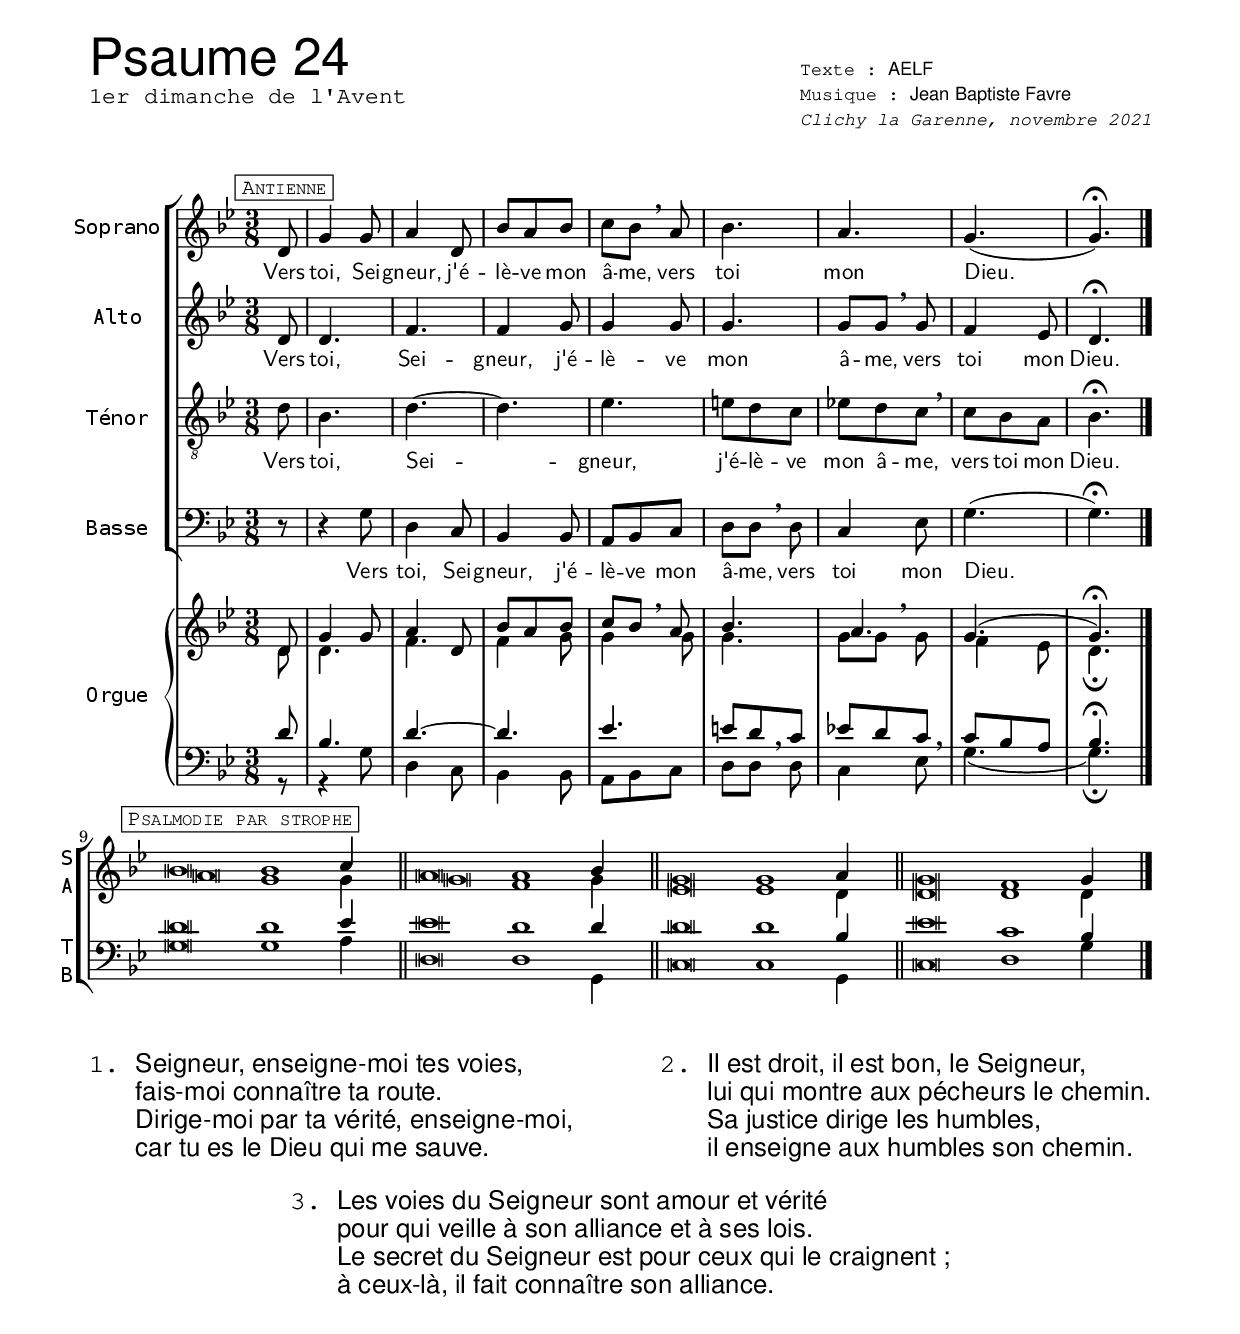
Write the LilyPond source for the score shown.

\version "2.18.2"
\language "english"
\include "../libs/commonFunctions.ily"

tempoVerseRallentando = {
  \set Score.tempoHideNote = ##t
  \tempo 4=60
}
tempoVerseAcelerando = {
  \set Score.tempoHideNote = ##t
  \tempo 2=120
}

scoreHeader = \header {
  title = "Psaume 24"
  subtitle = "1er dimanche de l'Avent"
  composer = "Jean Baptiste Favre"
  poet = "AELF"
  date = "Clichy la Garenne, novembre 2021"
}

global = {
  \key g \minor
  \time 3/8
}

%%%%%%%%%%%%%%%%%%%%%%%%%%%%%%
%%%%%%%%%% Antiphon %%%%%%%%%%
%%%%%%%%%%%%%%%%%%%%%%%%%%%%%%

antiphonRythm = {
 \partial 8 s8 s4.*8 \bar "|." \break
}
antiphonMusicSoprano = \relative c' {
  \markCustom "Antienne"
  \partial 8 d8 g4 g8 a4 d,8 bf' a bf c bf \breathe a bf4. a g (g)
  }

antiphonMusicAlto = \relative c' {
  \partial 8 d8 d4. f f4 g8 g4 g8 g4. g8 g \breathe g f4 ef8 d4.
  }

antiphonMusicTenor =  \relative c' {
  \partial 8 d8 bf4. d4.~ d4. ef4. e8 d c ef! d c \breathe c bf a bf4.
  }

antiphonMusicBass =  \relative c' {
  \partial 8 r8 r4 g8 d4 c8 bf4 bf8 a8 bf c d8 d \breathe d c4 ef8 g4. (g)
  }

antiphonLyrics = \lyricmode {
  Vers toi, Sei -- gneur, j'é -- lè -- ve mon â -- me, vers toi mon Dieu.
  }

antiphonLyricsSoprano = \antiphonLyrics
antiphonLyricsAlto = \antiphonLyrics
antiphonLyricsTenor = \antiphonLyrics
antiphonLyricsBass = \antiphonLyrics

%%%%%%%%%%%%%%%%%%%%%%%%%%%%%%%%%%%%%%%%%%%%%%
%%%%%%%%%%          Verses          %%%%%%%%%%
%%%%%%%%%%%%%%%%%%%%%%%%%%%%%%%%%%%%%%%%%%%%%%
verseStropheRythm = {
  \accidentalStyle forget
  \once \override Score.RehearsalMark.break-align-symbols = #'(clef)
  \markCustom "Psalmodie par strophe" \cadenzaOn
  \tempoVerseAcelerando s\breve s1 \tempoVerseRallentando s4 \bar "||"
  \tempoVerseAcelerando s\breve s1 \tempoVerseRallentando s4 \bar "||"
  \tempoVerseAcelerando s\breve s1 \tempoVerseRallentando s4 \bar "||"
  \tempoVerseAcelerando s\breve s1 \tempoVerseRallentando s4 \bar "|." \break
}
verseStropheMusicSoprano = \relative c'' {
  bf\breve bf1 c4
  a\breve a1 bf4
  g\breve g1 a4
  g\breve f1 g4
  }
verseStropheMusicAlto = \relative c'' {
  a\breve g1 g4
  g\breve f1 g4
  ef\breve ef1 d4
  d\breve d1 d4
  }

verseStropheMusicTenor = \relative c' {
  d\breve d1 ef4
  ef\breve d1 d4
  d\breve d1 bf4
  ef\breve c1 bf4
  }

verseStropheMusicBass = \relative c' {
  g\breve g1 a4
  d,\breve d1 g,4
  c\breve c1 g4
  c\breve d1 g4
  }

verseLyrics = \markuplist {
  \override #'(font-family . sans)
  \override #'(font-size . 2)
  \column {
    \fill-line {
      \left-column{
        \concat { \typewriter "1. " "Seigneur, enseigne-moi tes voies,"}
        \concat { \typewriter "   " "fais-moi connaître ta route."}
        \concat { \typewriter "   " "Dirige-moi par ta vérité, enseigne-moi,"}
        \concat { \typewriter "   " "car tu es le Dieu qui me sauve."}
      }
      \hspace #1
      \left-column{
        \concat { \typewriter "2. " "Il est droit, il est bon, le Seigneur,"}
        \concat { \typewriter "   " "lui qui montre aux pécheurs le chemin."}
        \concat { \typewriter "   " "Sa justice dirige les humbles,"}
        \concat { \typewriter "   " "il enseigne aux humbles son chemin."}
      }
    }
    \vspace #1
    \fill-line {
      \column {
        \concat { \typewriter "3. " "Les voies du Seigneur sont amour et vérité"}
        \concat { \typewriter "   " "pour qui veille à son alliance et à ses lois."}
        \concat { \typewriter "   " "Le secret du Seigneur est pour ceux qui le craignent&nbsp;;"}
        \concat { \typewriter "   " "à ceux-là, il fait connaître son alliance."}
      }
    }
  }
}

%%%%%%%%%%%%%%%%%%%%%%%%%%%%%%%%%%%%%%%%%%%%%%%%%%%%%%%%%%%%%%%%%%%%%
%%%%%%%%%%%%%%%%%%%          Draw score          %%%%%%%%%%%%%%%%%%%%
%%%%%%%%%%%%%%%%%%%%%%%%%%%%%%%%%%%%%%%%%%%%%%%%%%%%%%%%%%%%%%%%%%%%%
% Load Piano settings & layout
partition = {
  <<
    % Antienne à 4 voix mixtes
    %\include "../libs/layouts/commonAntiphonFourVoices.ily"
    \new ChoirStaff = "Antophon4Voices" <<
      \new Staff = "AntiphonSopranoStaff" <<
        \once \override Staff.VerticalAxisGroup.remove-first = ##t
        \set Staff.instrumentName = "Soprano"
        \clef "treble"
        \new Dynamics \antiphonRythm
        \new Voice = "antiphonSoprano" { \global \antiphonMusicSoprano\fermata}
        \new Lyrics \lyricsto "antiphonSoprano" { \antiphonLyricsSoprano }
      >>
      \new Staff = "AntiphonAltoStaff" <<
        \once \override Staff.VerticalAxisGroup.remove-first = ##t
        \set Staff.instrumentName = "Alto"
        \clef "treble"
        \new Dynamics \antiphonRythm
        \new Voice = "antiphonAlto" { \global \antiphonMusicAlto\fermata }
        \new Lyrics \lyricsto "antiphonAlto" { \antiphonLyricsAlto }
      >>
      \new Staff = "AntiphonTenorStaff" <<
        \once \override Staff.VerticalAxisGroup.remove-first = ##t
        \set Staff.instrumentName = "Ténor"
        \clef "treble_8"
        \new Dynamics \antiphonRythm
        \new Voice = "antiphonTenor" { \global \antiphonMusicTenor\fermata }
        \new Lyrics \lyricsto "antiphonTenor" { \antiphonLyricsTenor }
      >>
      \new Staff  = "AntiphonBassStaff" <<
        \once \override Staff.VerticalAxisGroup.remove-first = ##t
        \set Staff.instrumentName = "Basse"
        \clef "bass"
        \new Dynamics \antiphonRythm
        \new Voice = "AntiphonBass" { \global \antiphonMusicBass\fermata }
        \new Lyrics \lyricsto "AntiphonBass" { \antiphonLyricsBass }
      >>
    >>
    %\include "../libs/layouts/commonPiano.ily"
    \new PianoStaff
    <<
      \set PianoStaff.instrumentName = #"Orgue"
      \new Staff <<
        \set Staff.printPartCombineTexts = ##f
        \once \override Staff.VerticalAxisGroup.remove-first = ##t
        \clef treble
        \new Voice = "soprani" {\global \voiceOne \antiphonMusicSoprano\fermata }
        \new Voice = "alti" {\global \voiceTwo \antiphonMusicAlto\fermata }
      >>
      \new Staff <<
        \set Staff.printPartCombineTexts = ##f
        \once \override Staff.VerticalAxisGroup.remove-first = ##t
        \clef bass
        \new Voice = "tenors" {\global \voiceThree \antiphonMusicTenor\fermata }
        \new Voice = "bass" {\global \voiceFour \antiphonMusicBass\fermata }
      >>
    >>
    % Psalmodie à 4 voix mixtes
    %\include "../libs/layouts/commonVerseFourVoices.ily"
    \new ChoirStaff = "versePsalmody"
    <<
      \new Staff = "verseSopranoAlto" <<
        \set Staff.shortInstrumentName = \markup { \right-column { "S" "A" } }
        \once \override Staff.VerticalAxisGroup.remove-first = ##t
        \global
        \clef treble
        \new Dynamics {\silence \antiphonMusicSoprano \verseStropheRythm}
        \new Voice = "verseSoprano" << \voiceOne {\silence \antiphonMusicSoprano \cadenzaOn \voiceOne \verseStropheMusicSoprano } >>
        \new Voice = "verseAlto" << \voiceTwo {\silence \antiphonMusicSoprano \cadenzaOn \voiceTwo \verseStropheMusicAlto } >>
      >>
      \new Staff = "verseTenorBass" <<
        \set Staff.shortInstrumentName = \markup { \right-column { "T" "B" } }
        \once \override Staff.VerticalAxisGroup.remove-first = ##t
        \global
        \clef bass
        \new Dynamics {\silence \antiphonMusicSoprano \verseStropheRythm}
        \new Voice = "verseTenor" << \voiceOne {\silence \antiphonMusicSoprano \cadenzaOn \voiceOne \verseStropheMusicTenor } >>
        \new Voice = "verseBass" << \voiceTwo {\silence \antiphonMusicSoprano \cadenzaOn \voiceTwo \verseStropheMusicBass } >>
      >>
    >>
  >>
}
%%%%%%%%%%%%% PARTITION VISUELLE %%%%%%%%%%%%%
% PDF output
\paper {
  top-margin = 1.5\cm
  bottom-margin = 1.5\cm
  left-margin = 1.5\cm
  right-margin = 1.5\cm
  markup-system-spacing = #'((basic-distance . 10)
     (minimum-distance . 10)
     (padding . 5)
     (stretchability . 5))
 system-system-spacing = #'((basic-distance . 5)
     (minimum-distance . 5)
     (padding . 1)
     (stretchability . 5))
  #(define fonts
    (set-global-fonts
     #:music "emmentaler"
     #:brace "emmentaler"
     #:roman "Latin Modern Roman"
     #:sans "Cantarell"
    ))
  #(include-special-characters)
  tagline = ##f
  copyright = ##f
  scoreTitleMarkup = \markup \columns {
    \fill-line {
      \column {
        \line {
          \left-column {
            \fontsize #8 \sans \fromproperty #'header:title
            \fontsize #1 \typewriter \fromproperty #'header:subtitle
          }
        }
      }
      \column {
        \line {
          \fontsize #-1
          \left-column {
            \line { \concat { \typewriter "Texte&nbsp;: " \sans \fromproperty #'header:poet \bold " " } }
            \line { \concat { \typewriter "Musique&nbsp;: " \sans \fromproperty #'header:composer \bold " " } }
            \typewriter \italic \fromproperty #'header:date
          }
        }
      }
    }
  }
}

#(set-global-staff-size 18)
\score {
  \partition
  \layout {
      ragged-last = ##f
      \context {
          \Staff
          \RemoveEmptyStaves
          \override NoteHead #'style = #'altdefault
          \override InstrumentName #'font-name = #"Monospace Regular"
      }
      \context {
          \PianoStaff
          \RemoveEmptyStaves
          \override NoteHead #'style = #'altdefault
          \override InstrumentName #'font-name = #"Monospace Regular"
      }
      \context {
          \ChoirStaff
          \RemoveEmptyStaves
          \override NoteHead #'style = #'altdefault
          \override InstrumentName #'font-name = #"Monospace Regular"
      }
      \override LyricText #'font-name = #"Latin Modern Sans"
      \override Score.RehearsalMark.font-family = #'typewriter
  }
  \scoreHeader
}
\verseLyrics

% Midi output
partitionStrophe = {
      \new PianoStaff = "antiphonMusic"
      <<
        \new Staff <<
          \global \clef treble
          \new Dynamics \antiphonRythm
          \new Voice = "antiphonMusicSoprano" \antiphonMusicSoprano
          \new Voice = "antiphonMusicAlto" \antiphonMusicAlto
        >>
        \new Staff <<
          \global \clef bass
          \new Dynamics \antiphonRythm
          \new Voice = "antiphonMusicTenor" \antiphonMusicTenor
          \new Voice = "antiphonMusicBass" \antiphonMusicBass
        >>
      >>
      \new ChoirStaff = "verseMusic"
      <<
        \new Staff = "verseMusicSA"
        <<
          \global
          \clef treble
          \new Dynamics {\verseStropheRythm}
          \new Voice = "verseMusicSoprano" \verseStropheMusicSoprano
          \new Voice = "verseMusicAlto" \verseStropheMusicAlto
        >>
        \new Staff = "verseMusicTB"
        <<
          \global
          \clef bass
          \new Dynamics {\verseStropheRythm}
          \new Voice = "verseMusicTenor" \verseStropheMusicTenor
          \new Voice = "verseMusicBass" \verseStropheMusicBass
        >>
      >>
    }
partitionVerset = {
      \new PianoStaff = "antiphonMusic"
      <<
        \new Staff <<
          \global \clef treble
          \new Dynamics \antiphonRythm
          \new Voice = "antiphonMusicSoprano" \antiphonMusicSoprano
          \new Voice = "antiphonMusicAlto" \antiphonMusicAlto
        >>
        \new Staff <<
          \global \clef bass
          \new Dynamics \antiphonRythm
          \new Voice = "antiphonMusicTenor" \antiphonMusicTenor
          \new Voice = "antiphonMusicBass" \antiphonMusicBass
        >>
      >>
      \new ChoirStaff = "verseMusic"
      <<
        \new Staff = "verseMusicSA"
        <<
          \global
          \clef treble
          \new Dynamics {\verseStropheRythm}
          \new Voice = "verseMusicSoprano" \verseStropheMusicSoprano
          \new Voice = "verseMusicAlto" \verseStropheMusicAlto
        >>
        \new Staff = "verseMusicTB"
        <<
          \global
          \clef bass
          \new Dynamics {\verseStropheRythm}
          \new Voice = "verseMusicTenor" \verseStropheMusicTenor
          \new Voice = "verseMusicBass" \verseStropheMusicBass
        >>
      >>
    }

\book {
\bookOutputSuffix "Verset"
\score {
  <<
    \keepWithTag #'audio \unfoldRepeats \partitionVerset
    \context Staff = "Soprano" {
      \set Score.midiMinimumVolume = #0.5
      \set Score.midiMaximumVolume = #0.7
      \set Staff.midiMinimumVolume = #0.8
      \set Staff.midiMaximumVolume = #1
    }
    \context Voice = "Soprano" {
      \set Score.midiMinimumVolume = #0.5
      \set Score.midiMaximumVolume = #0.7
      \set Staff.midiMinimumVolume = #0.8
      \set Staff.midiMaximumVolume = #1
    }
  >>
  \midi { \set midiMergeUnisons = ##t  \tempo 4. = 55}
}
}
\book {
\bookOutputSuffix "Strophe"
\score {
  <<
    \keepWithTag #'audio \unfoldRepeats \partitionStrophe
    \context Staff = "Soprano" {
      \set Score.midiMinimumVolume = #0.5
      \set Score.midiMaximumVolume = #0.7
      \set Staff.midiMinimumVolume = #0.8
      \set Staff.midiMaximumVolume = #1
    }
    \context Voice = "Soprano" {
      \set Score.midiMinimumVolume = #0.5
      \set Score.midiMaximumVolume = #0.7
      \set Staff.midiMinimumVolume = #0.8
      \set Staff.midiMaximumVolume = #1
    }
  >>
  \midi { \set midiMergeUnisons = ##t \tempo 4. = 55}
}
}